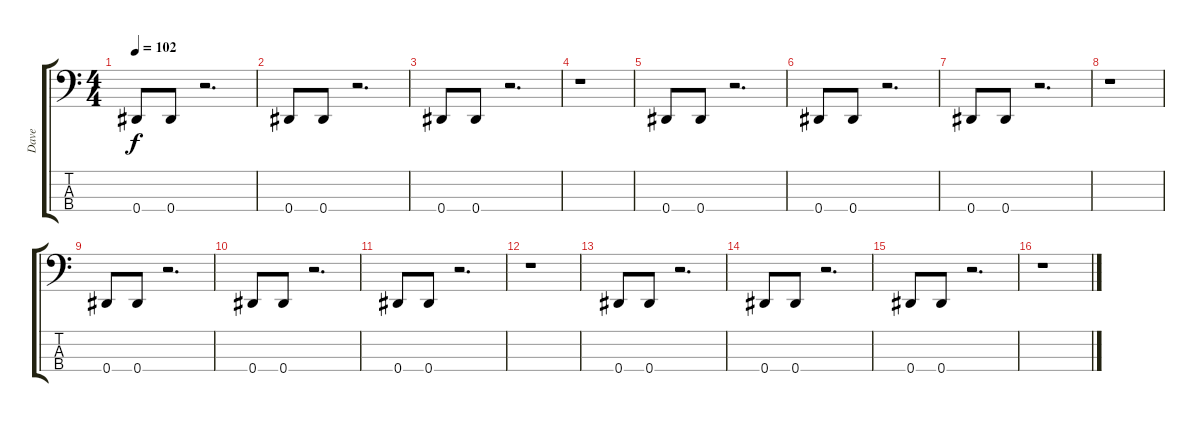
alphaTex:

\track ("Dave" "Dave") {instrument electricbasspick}
\staff {score tabs}
\tuning (Gb2 Db2 Ab1 Eb1) {hide}
\ts (4 4)
\tempo 102
\tempo 116
\tempo 102
\clef f4
\ks c
0.4.8{dy f instrument electricbasspick} 0.4.8 r.2{d} |
0.4.8 0.4.8 r.2{d} |
0.4.8 0.4.8 r.2{d} |
r.1 |
0.4.8 0.4.8 r.2{d} |
0.4.8 0.4.8 r.2{d} |
0.4.8 0.4.8 r.2{d} |
r.1 |
0.4.8 0.4.8 r.2{d} |
0.4.8 0.4.8 r.2{d} |
0.4.8 0.4.8 r.2{d} |
r.1 |
0.4.8 0.4.8 r.2{d} |
0.4.8 0.4.8 r.2{d} |
0.4.8 0.4.8 r.2{d} |
r.1
